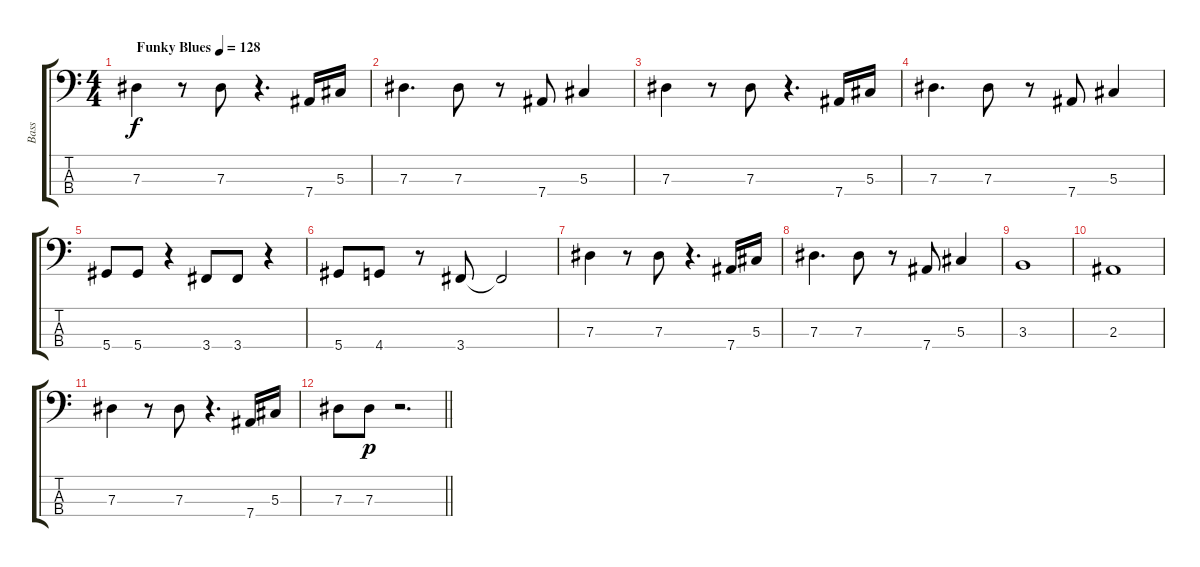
\track ("Bass" "Bass") {instrument electricbassfinger}
\staff {score tabs}
\tuning (Gb2 Db2 Ab1 Eb1) {hide}
\ts (4 4)
\tempo (128 "Funky Blues")
\clef f4
\ks c
7.3.4{dy f instrument electricbassfinger} r.8 7.3.8 r.4{d} 7.4.16 5.3.16 |
7.3.4{d} 7.3.8 r.8 7.4.8 5.3.4 |
7.3.4 r.8 7.3.8 r.4{d} 7.4.16 5.3.16 |
7.3.4{d} 7.3.8 r.8 7.4.8 5.3.4 |
5.4.8 5.4.8 r.4 3.4.8 3.4.8 r.4 |
5.4.8 4.4.8 r.8 3.4.8 3.4{t}.2 |
7.3.4 r.8 7.3.8 r.4{d} 7.4.16 5.3.16 |
7.3.4{d} 7.3.8 r.8 7.4.8 5.3.4 |
3.3.1 |
2.3.1 |
7.3.4 r.8 7.3.8 r.4{d} 7.4.16 5.3.16 |
\barLineRight lightlight
7.3.8 7.3.8{dy p} r.2{d}
